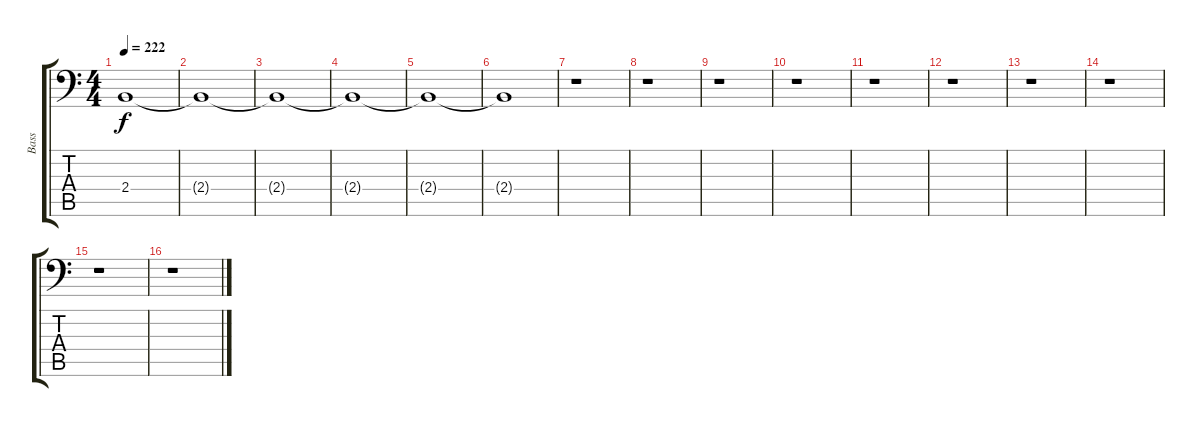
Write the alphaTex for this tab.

\track ("Bass" "Bass") {instrument electricbassfinger}
\staff {score tabs}
\tuning (C3 G2 D2 A1 E1 B0) {hide}
\ts (4 4)
\tempo 222
\clef f4
\ks c
2.4{t}.1{dy f} |
2.4{t}.1 |
2.4{t}.1 |
2.4{t}.1 |
2.4{t}.1 |
2.4{t}.1 |
r.1 |
r.1 |
r.1 |
r.1 |
r.1 |
r.1 |
r.1 |
r.1 |
r.1 |
r.1
